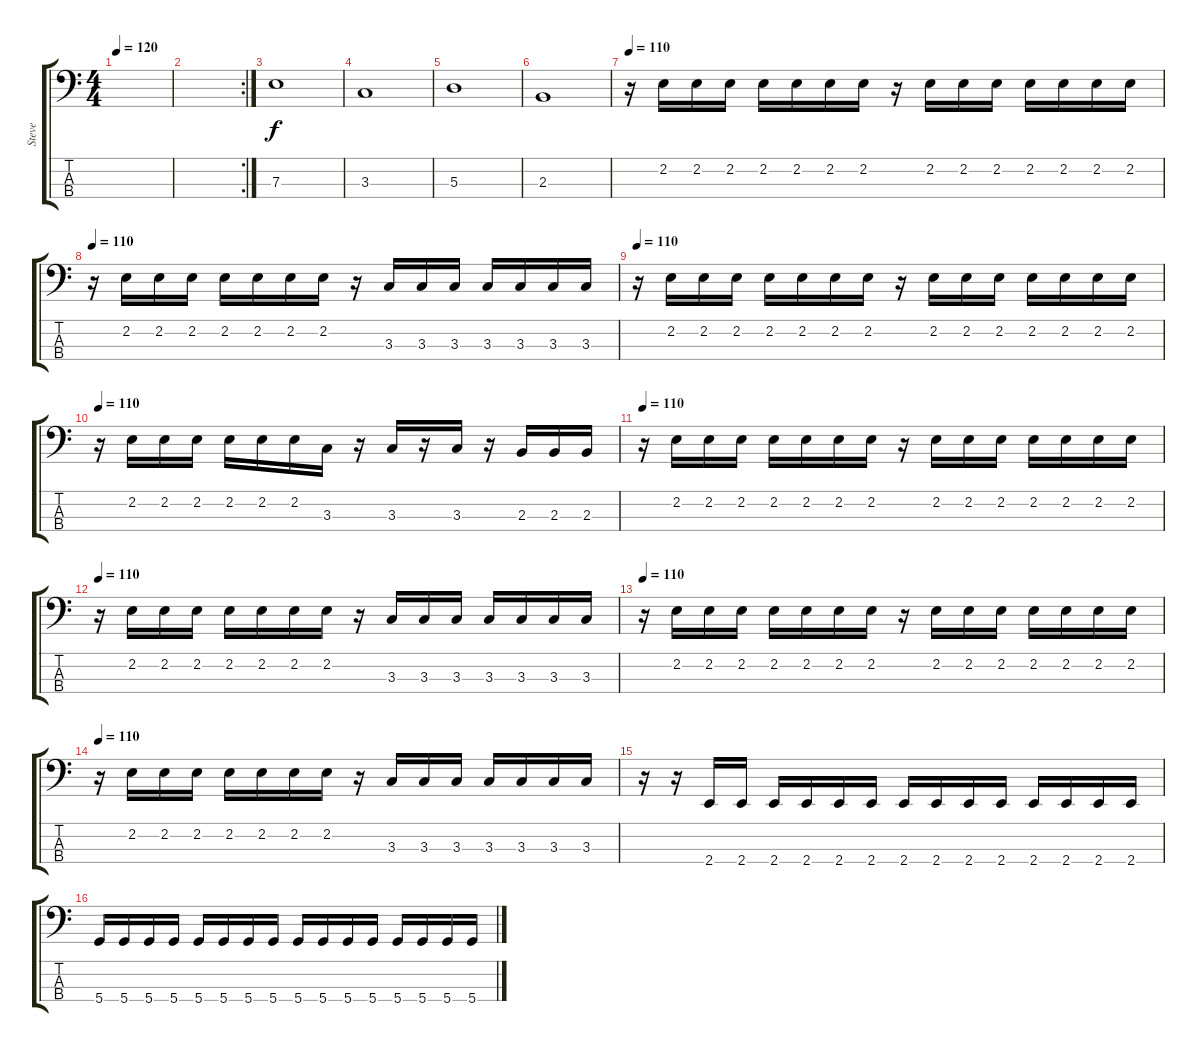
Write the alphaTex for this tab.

\track ("Steve" "Steve") {instrument electricbasspick}
\staff {score tabs}
\tuning (G2 D2 A1 D1) {hide}
\ts (4 4)
\tempo 120
\clef f4
\ks c
|
\rc 2
|
7.3.1 |
3.3.1 |
5.3.1 |
2.3.1 |
\tempo 110
r.16 2.2.16 2.2.16 2.2.16 2.2.16 2.2.16 2.2.16 2.2.16 r.16 2.2.16 2.2.16 2.2.16 2.2.16 2.2.16 2.2.16 2.2.16 |
\tempo 110
r.16 2.2.16 2.2.16 2.2.16 2.2.16 2.2.16 2.2.16 2.2.16 r.16 3.3.16 3.3.16 3.3.16 3.3.16 3.3.16 3.3.16 3.3.16 |
\tempo 110
r.16 2.2.16 2.2.16 2.2.16 2.2.16 2.2.16 2.2.16 2.2.16 r.16 2.2.16 2.2.16 2.2.16 2.2.16 2.2.16 2.2.16 2.2.16 |
\tempo 110
r.16 2.2.16 2.2.16 2.2.16 2.2.16 2.2.16 2.2.16 3.3.16 r.16 3.3.16 r.16 3.3.16 r.16 2.3.16 2.3.16 2.3.16 |
\tempo 110
r.16 2.2.16 2.2.16 2.2.16 2.2.16 2.2.16 2.2.16 2.2.16 r.16 2.2.16 2.2.16 2.2.16 2.2.16 2.2.16 2.2.16 2.2.16 |
\tempo 110
r.16 2.2.16 2.2.16 2.2.16 2.2.16 2.2.16 2.2.16 2.2.16 r.16 3.3.16 3.3.16 3.3.16 3.3.16 3.3.16 3.3.16 3.3.16 |
\tempo 110
r.16 2.2.16 2.2.16 2.2.16 2.2.16 2.2.16 2.2.16 2.2.16 r.16 2.2.16 2.2.16 2.2.16 2.2.16 2.2.16 2.2.16 2.2.16 |
\tempo 110
r.16 2.2.16 2.2.16 2.2.16 2.2.16 2.2.16 2.2.16 2.2.16 r.16 3.3.16 3.3.16 3.3.16 3.3.16 3.3.16 3.3.16 3.3.16 |
r.16 r.16 2.4.16 2.4.16 2.4.16 2.4.16 2.4.16 2.4.16 2.4.16 2.4.16 2.4.16 2.4.16 2.4.16 2.4.16 2.4.16 2.4.16 |
5.4.16 5.4.16 5.4.16 5.4.16 5.4.16 5.4.16 5.4.16 5.4.16 5.4.16 5.4.16 5.4.16 5.4.16 5.4.16 5.4.16 5.4.16 5.4.16
